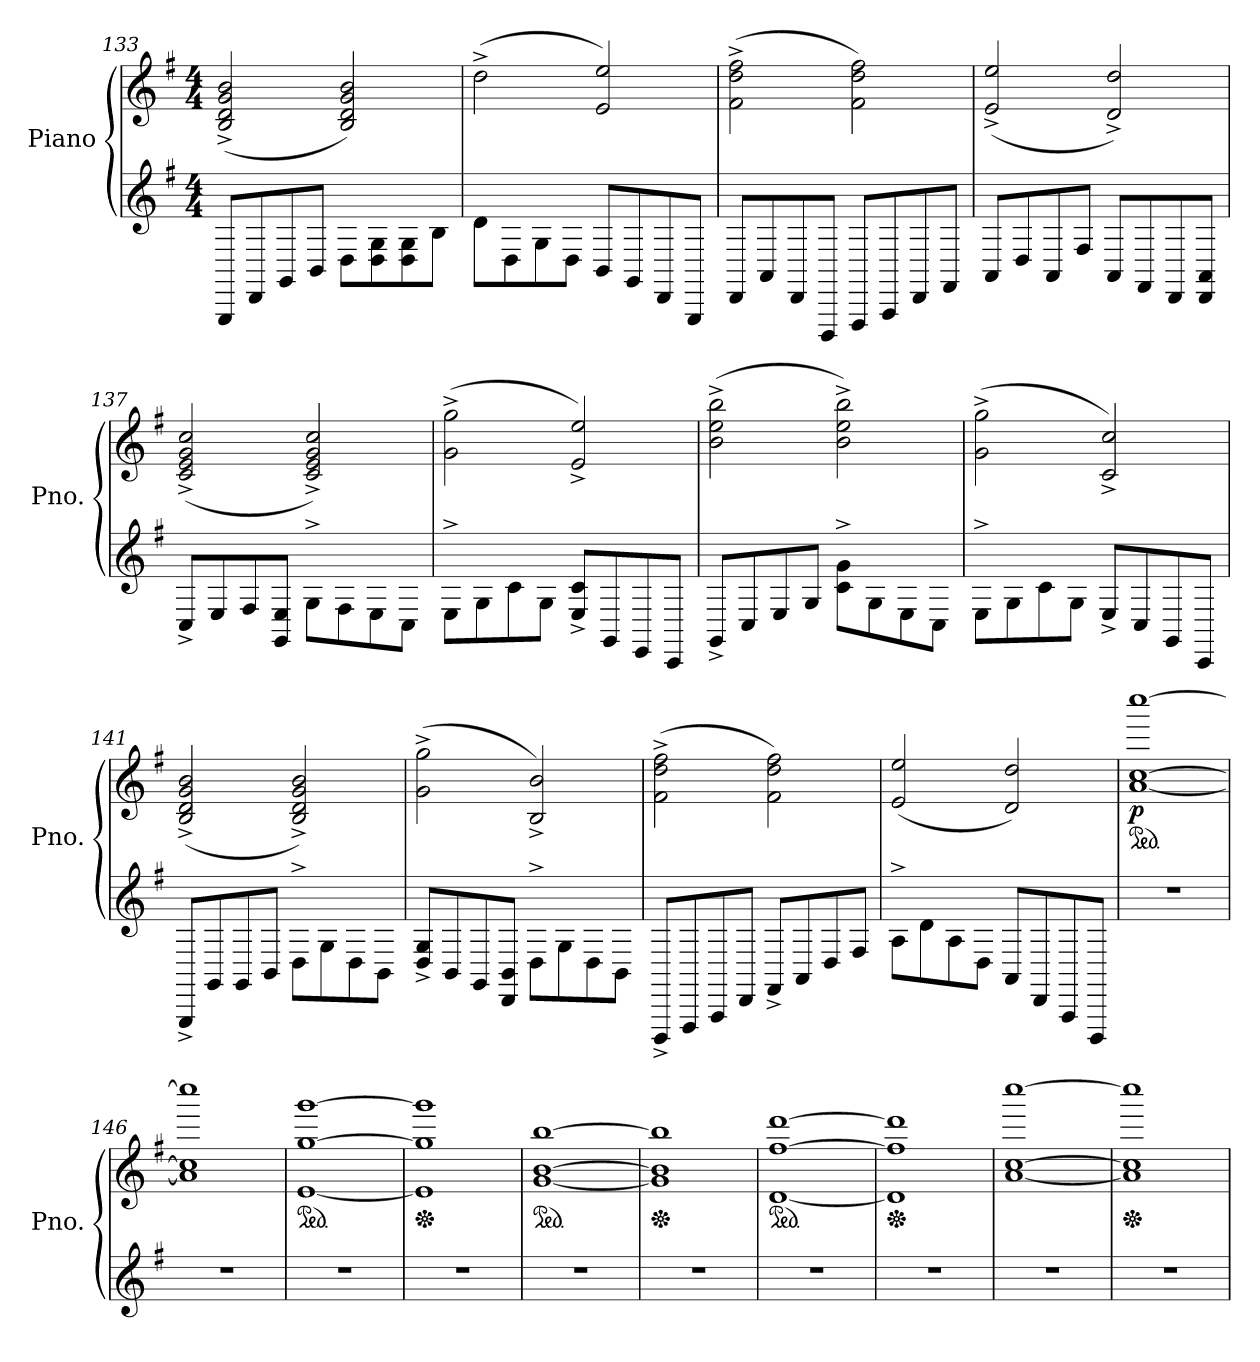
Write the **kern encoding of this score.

**kern	**kern	**dynam
*part1	*part1	*part1
*staff2	*staff1	*staff1/2
*I"Piano	*	*
*I'Pno.	*	*
*clefG2	*clefG2	*
*k[f#]	*k[f#]	*
*M4/4	*M4/4	*
=133	=133	=133
8GGG/L	(2B/^ 2d/^ 2g/^ 2b/^	.
8DD/	.	.
8GG/	.	.
8BB/J	.	.
8D\L	2B/ 2d/ 2g/ 2b/)	.
8D\ 8G\	.	.
8D\ 8G\	.	.
8B\J	.	.
=134	=134	=134
8d\L	(2dd^\	.
8D\	.	.
8G\	.	.
8D\J	.	.
8BB/L	2e/ 2ee/)	.
8GG/	.	.
8DD/	.	.
8GGG/J	.	.
=135	=135	=135
8DD/L	(2f#\^ 2dd\^ 2ff#\^	.
8AA/	.	.
8DD/	.	.
8DDD/J	.	.
8FFF#/L	2f#\ 2dd\ 2ff#\)	.
8AAA/	.	.
8DD/	.	.
8FF#/J	.	.
!!LO:LB:g=z
=136	=136	=136
8AA/L	(2e/^ 2ee/^	.
8D/	.	.
8AA/	.	.
8F#/J	.	.
8AA/L	2d/^ 2dd/^)	.
8FF#/	.	.
8DD/	.	.
8DD/ 8AA/J	.	.
=137	=137	=137
8C^/L	(2c/^ 2e/^ 2g/^ 2cc/^	.
8E/	.	.
8F#/	.	.
8GG/ 8E/J	.	.
8G^\L	2c/^ 2e/^ 2g/^ 2cc/^)	.
8F#\	.	.
8E\	.	.
8C\J	.	.
=138	=138	=138
8E^\L	(2g\^ 2gg\^	.
8G\	.	.
8c\	.	.
8G\J	.	.
8E/^ 8c/^L	2e/^ 2ee/^)	.
8GG/	.	.
8EE/	.	.
8CC/J	.	.
=139	=139	=139
8GG^/L	(2b\^ 2ee\^ 2bb\^	.
8C/	.	.
8E/	.	.
8G/J	.	.
8c\^ 8g\^L	2b\^ 2ee\^ 2bb\^)	.
8G\	.	.
8E\	.	.
8C\J	.	.
=140	=140	=140
8E^\L	(2g\^ 2gg\^	.
8G\	.	.
8c\	.	.
8G\J	.	.
8E^/L	2c/^ 2cc/^)	.
8C/	.	.
8GG/	.	.
8CC/J	.	.
!!LO:LB:g=z
=141	=141	=141
8GGG^/L	(2B/^ 2d/^ 2g/^ 2b/^	.
8GG/	.	.
8GG/	.	.
8BB/J	.	.
8D^\L	2B/^ 2d/^ 2g/^ 2b/^)	.
8G\	.	.
8D\	.	.
8BB\J	.	.
=142	=142	=142
8D/^ 8G/^L	(2g\^ 2gg\^	.
8BB/	.	.
8GG/	.	.
8DD/ 8BB/J	.	.
8D^\L	2B/^ 2b/^)	.
8G\	.	.
8D\	.	.
8BB\J	.	.
=143	=143	=143
8DDD^/L	(2f#\^ 2dd\^ 2ff#\^	.
8FFF#/	.	.
8AAA/	.	.
8DD/J	.	.
8FF#^/L	2f#\ 2dd\ 2ff#\)	.
8AA/	.	.
8D/	.	.
8F#/J	.	.
=144	=144	=144
8A^\L	(2e/ 2ee/	.
8d\	.	.
8A\	.	.
8D\J	.	.
8AA/L	2d/ 2dd/)	.
8DD/	.	.
8AAA/	.	.
8DDD/J	.	.
=145	=145	=145
*	*ped	*
!	!	!LO:DY:b
1r	[1a [1cc [1cccc	p
=146	=146	=146
1r	1a] 1cc] 1cccc]	.
=147	=147	=147
*	*ped	*
1r	[1e [1gg [1ggg	.
=148	=148	=148
*	*Xped	*
1r	1e] 1gg] 1ggg]	.
!!LO:LB:g=z
=149	=149	=149
*	*ped	*
1r	[1g [1b [1bb	.
=150	=150	=150
*	*Xped	*
1r	1g] 1b] 1bb]	.
=151	=151	=151
*	*ped	*
1r	[1d [1ff# [1ddd	.
=152	=152	=152
*	*Xped	*
1r	1d] 1ff#] 1ddd]	.
=153	=153	=153
1r	[1a [1cc [1cccc	.
=154	=154	=154
*	*Xped	*
1r	1a] 1cc] 1cccc]	.
=	=	=
*-	*-	*-
